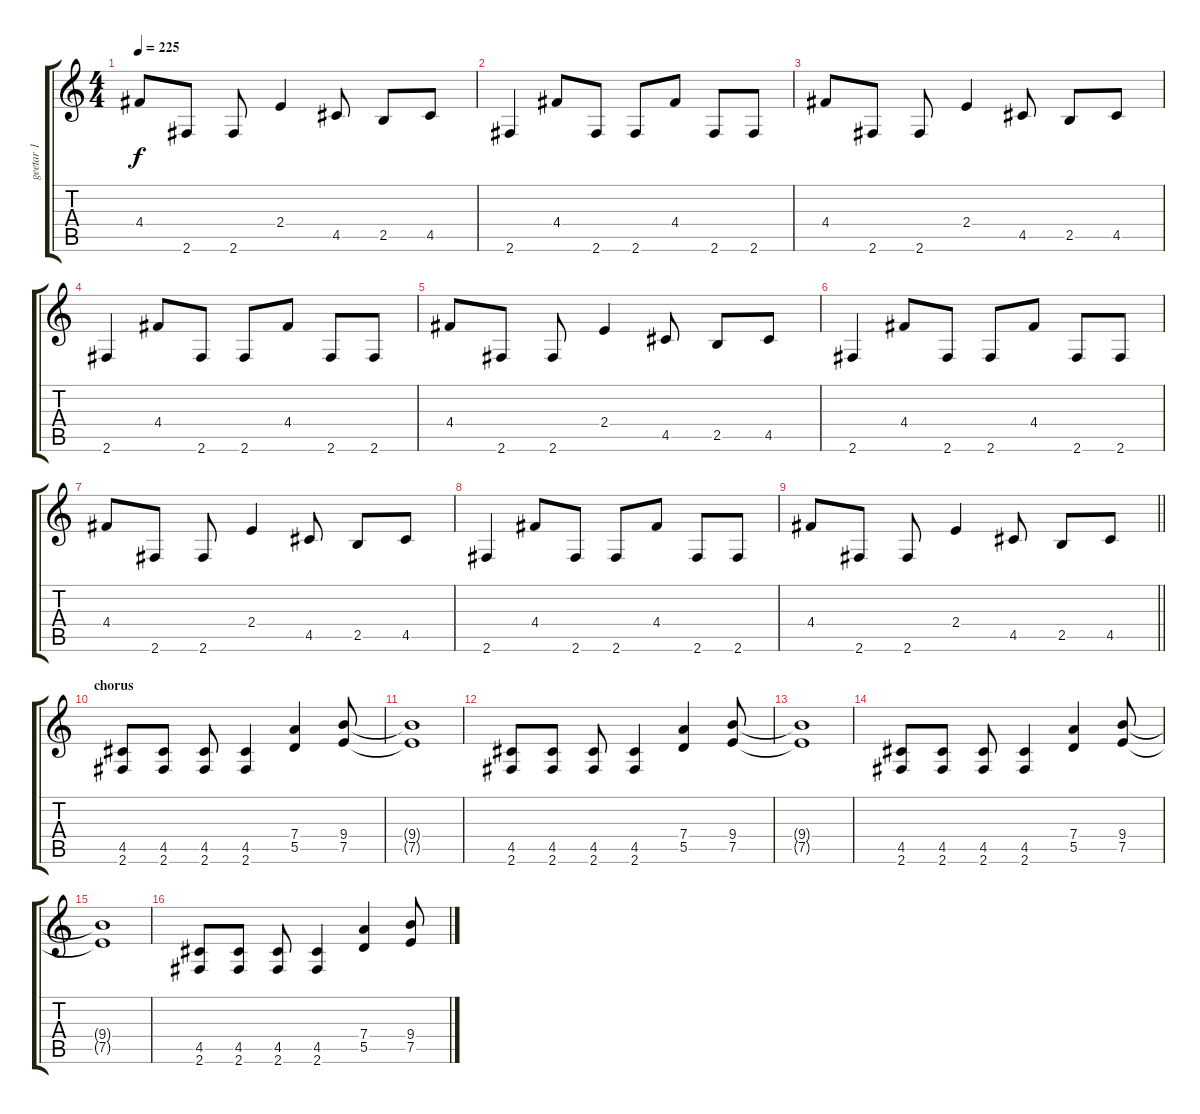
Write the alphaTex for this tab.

\track ("geetar 1" "geetar 1") {instrument distortionguitar}
\staff {score tabs}
\tuning (E4 B3 G3 D3 A2 E2) {hide}
\ts (4 4)
\tempo 225
\clef g2
\ks c
4.4.8{dy f} 2.6.8 2.6.8 2.4.4 4.5.8 2.5.8 4.5.8 |
2.6.4 4.4.8 2.6.8 2.6.8 4.4.8 2.6.8 2.6.8 |
4.4.8 2.6.8 2.6.8 2.4.4 4.5.8 2.5.8 4.5.8 |
2.6.4 4.4.8 2.6.8 2.6.8 4.4.8 2.6.8 2.6.8 |
4.4.8 2.6.8 2.6.8 2.4.4 4.5.8 2.5.8 4.5.8 |
2.6.4 4.4.8 2.6.8 2.6.8 4.4.8 2.6.8 2.6.8 |
4.4.8 2.6.8 2.6.8 2.4.4 4.5.8 2.5.8 4.5.8 |
2.6.4 4.4.8 2.6.8 2.6.8 4.4.8 2.6.8 2.6.8 |
\barLineRight lightlight
4.4.8 2.6.8 2.6.8 2.4.4 4.5.8 2.5.8 4.5.8 |
\section ("" "chorus")
(4.5 2.6).8 (4.5 2.6).8 (4.5 2.6).8 (4.5 2.6).4 (7.4 5.5).4 (9.4 7.5).8 |
(9.4{t} 7.5{t}).1 |
(4.5 2.6).8 (4.5 2.6).8 (4.5 2.6).8 (4.5 2.6).4 (7.4 5.5).4 (9.4 7.5).8 |
(9.4{t} 7.5{t}).1 |
(4.5 2.6).8 (4.5 2.6).8 (4.5 2.6).8 (4.5 2.6).4 (7.4 5.5).4 (9.4 7.5).8 |
(9.4{t} 7.5{t}).1 |
(4.5 2.6).8 (4.5 2.6).8 (4.5 2.6).8 (4.5 2.6).4 (7.4 5.5).4 (9.4 7.5).8
